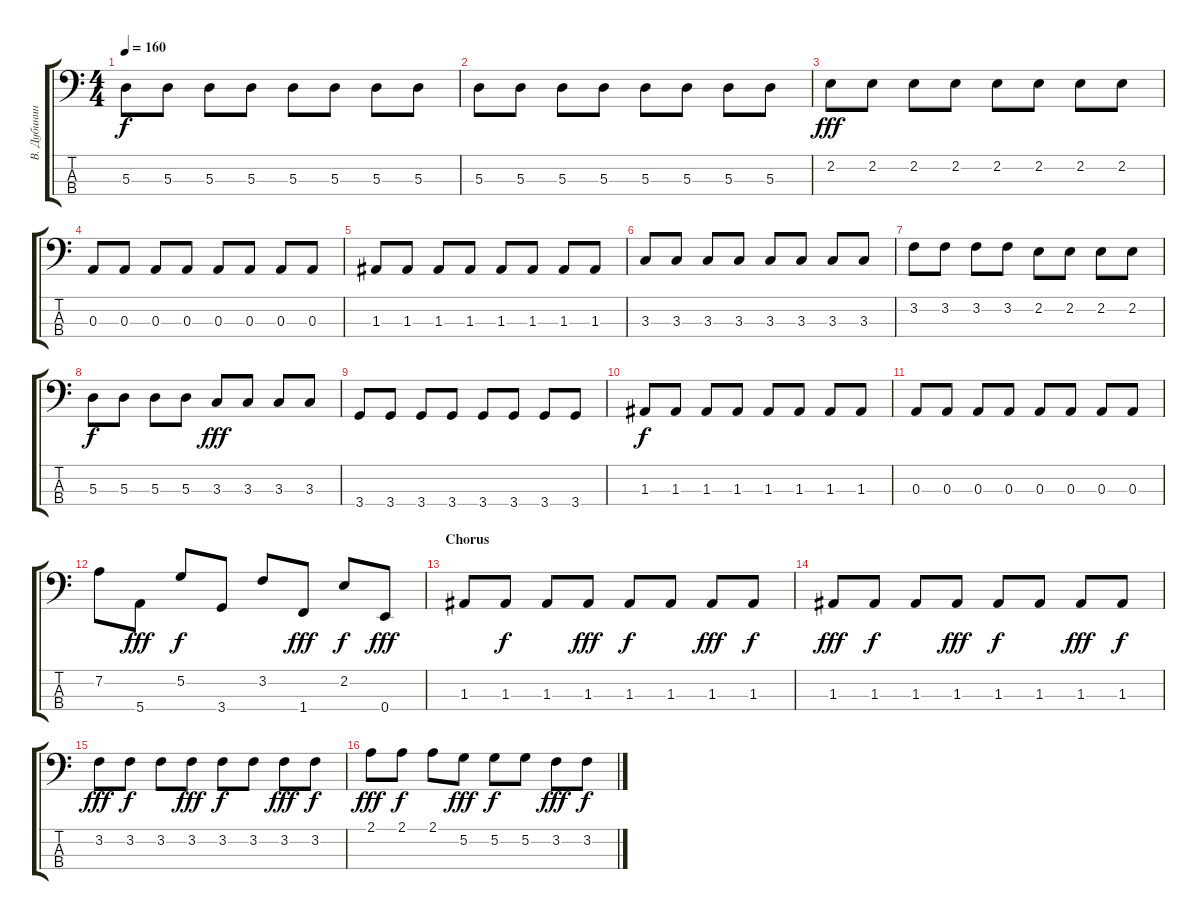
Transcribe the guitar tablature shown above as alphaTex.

\track ("В. Дубинин" "В. Дубинин") {instrument acousticbass}
\staff {score tabs}
\tuning (G2 D2 A1 E1) {hide}
\ts (4 4)
\tempo 160
\clef f4
\ks c
5.3.8{dy f} 5.3.8 5.3.8 5.3.8 5.3.8 5.3.8 5.3.8 5.3.8 |
5.3.8 5.3.8 5.3.8 5.3.8 5.3.8 5.3.8 5.3.8 5.3.8 |
2.2.8{dy fff} 2.2.8 2.2.8 2.2.8 2.2.8 2.2.8 2.2.8 2.2.8 |
0.3.8 0.3.8 0.3.8 0.3.8 0.3.8 0.3.8 0.3.8 0.3.8 |
1.3.8 1.3.8 1.3.8 1.3.8 1.3.8 1.3.8 1.3.8 1.3.8 |
3.3.8 3.3.8 3.3.8 3.3.8 3.3.8 3.3.8 3.3.8 3.3.8 |
3.2.8 3.2.8 3.2.8 3.2.8 2.2.8 2.2.8 2.2.8 2.2.8 |
5.3.8{dy f} 5.3.8 5.3.8 5.3.8 3.3.8{dy fff} 3.3.8 3.3.8 3.3.8 |
3.4.8 3.4.8 3.4.8 3.4.8 3.4.8 3.4.8 3.4.8 3.4.8 |
1.3.8{dy f} 1.3.8 1.3.8 1.3.8 1.3.8 1.3.8 1.3.8 1.3.8 |
0.3.8 0.3.8 0.3.8 0.3.8 0.3.8 0.3.8 0.3.8 0.3.8 |
7.2.8 5.4.8{dy fff} 5.2.8{dy f} 3.4.8 3.2.8 1.4.8{dy fff} 2.2.8{dy f} 0.4.8{dy fff} |
\section ("" "Chorus")
1.3.8 1.3.8{dy f} 1.3.8 1.3.8{dy fff} 1.3.8{dy f} 1.3.8 1.3.8{dy fff} 1.3.8{dy f} |
1.3.8{dy fff} 1.3.8{dy f} 1.3.8 1.3.8{dy fff} 1.3.8{dy f} 1.3.8 1.3.8{dy fff} 1.3.8{dy f} |
3.2.8{dy fff} 3.2.8{dy f} 3.2.8 3.2.8{dy fff} 3.2.8{dy f} 3.2.8 3.2.8{dy fff} 3.2.8{dy f} |
2.1.8{dy fff} 2.1.8{dy f} 2.1.8 5.2.8{dy fff} 5.2.8{dy f} 5.2.8 3.2.8{dy fff} 3.2.8{dy f}
